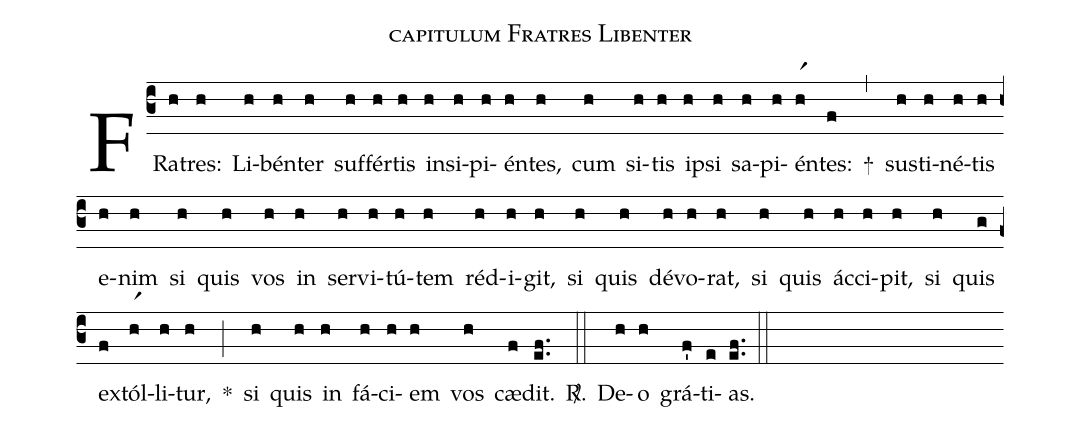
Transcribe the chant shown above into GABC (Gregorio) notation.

name: capitulum Fratres Libenter;
%%
(c3)
FRa(h)tres:(h) Li(h)bén(h)ter(h) suf(h)fér(h)tis(h) in(h)si(h)pi(h)én(h)tes,(h) cum(h) si(h)tis(h) ip(h)si(h) sa(h)pi(h)én(hr1)tes:(f) +(,)
sus(h)ti(h)né(h)tis(h) e(h)nim(h) si(h) quis(h) vos(h) in(h) ser(h)vi(h)tú(h)tem(h) réd(h)i(h)git,(h) si(h) quis(h) dé(h)vo(h)rat,(h) si(h) quis(h) ác(h)ci(h)pit,(h) si(h) quis(g) ex(f)tól(hr1)li(h)tur,(h) *(;)
si(h) quis(h) in(h) fá(h)ci(h)em(h) vos(h) cæ(f)dit.(ef..) <sp>R/</sp>.(::)
De(h)o(h) grá(f')ti(e)as.(e.f.) (::)
